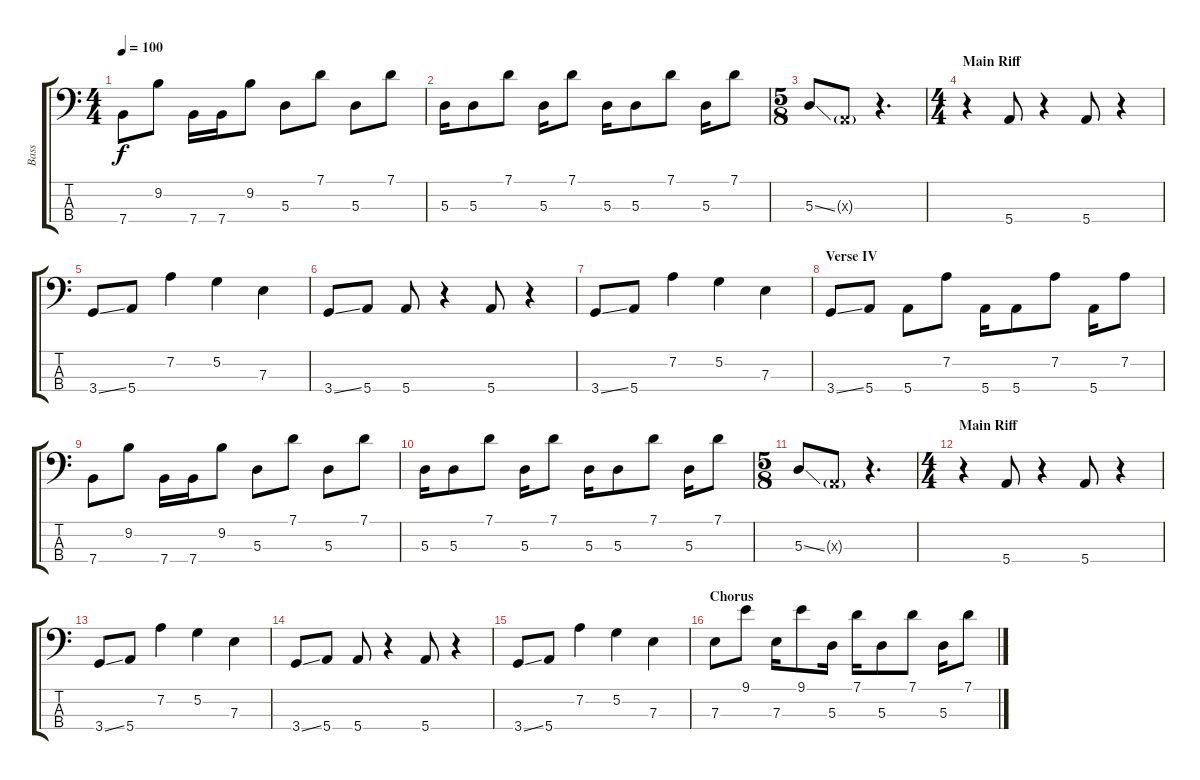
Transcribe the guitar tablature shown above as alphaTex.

\track ("Bass" "Bass") {instrument electricbassfinger}
\staff {score tabs}
\tuning (G2 D2 A1 E1) {hide}
\ts (4 4)
\tempo 100
\clef f4
\ks c
7.4.8{dy f} 9.2.8 7.4.16 7.4.16 9.2.8 5.3.8 7.1.8 5.3.8 7.1.8 |
5.3.16 5.3.8 7.1.8 5.3.16 7.1.8 5.3.16 5.3.8 7.1.8 5.3.16 7.1.8 |
\ts (5 8)
5.3{ss}.8 0.3{g x}.8 r.4{d} |
\ts (4 4)
\section ("" "Main Riff")
r.4 5.4.8 r.4 5.4.8 r.4 |
3.4{ss}.8 5.4.8 7.2.4 5.2.4 7.3.4 |
3.4{ss}.8 5.4.8 5.4.8 r.4 5.4.8 r.4 |
3.4{ss}.8 5.4.8 7.2.4 5.2.4 7.3.4 |
\section ("" "Verse IV")
3.4{ss}.8 5.4.8 5.4.8 7.2.8 5.4.16 5.4.8 7.2.8 5.4.16 7.2.8 |
7.4.8 9.2.8 7.4.16 7.4.16 9.2.8 5.3.8 7.1.8 5.3.8 7.1.8 |
5.3.16 5.3.8 7.1.8 5.3.16 7.1.8 5.3.16 5.3.8 7.1.8 5.3.16 7.1.8 |
\ts (5 8)
5.3{ss}.8 0.3{g x}.8 r.4{d} |
\ts (4 4)
\section ("" "Main Riff")
r.4 5.4.8 r.4 5.4.8 r.4 |
3.4{ss}.8 5.4.8 7.2.4 5.2.4 7.3.4 |
3.4{ss}.8 5.4.8 5.4.8 r.4 5.4.8 r.4 |
3.4{ss}.8 5.4.8 7.2.4 5.2.4 7.3.4 |
\section ("" "Chorus")
7.3.8 9.1.8 7.3.16 9.1.8 5.3.16 7.1.16 5.3.8 7.1.8 5.3.16 7.1.8
